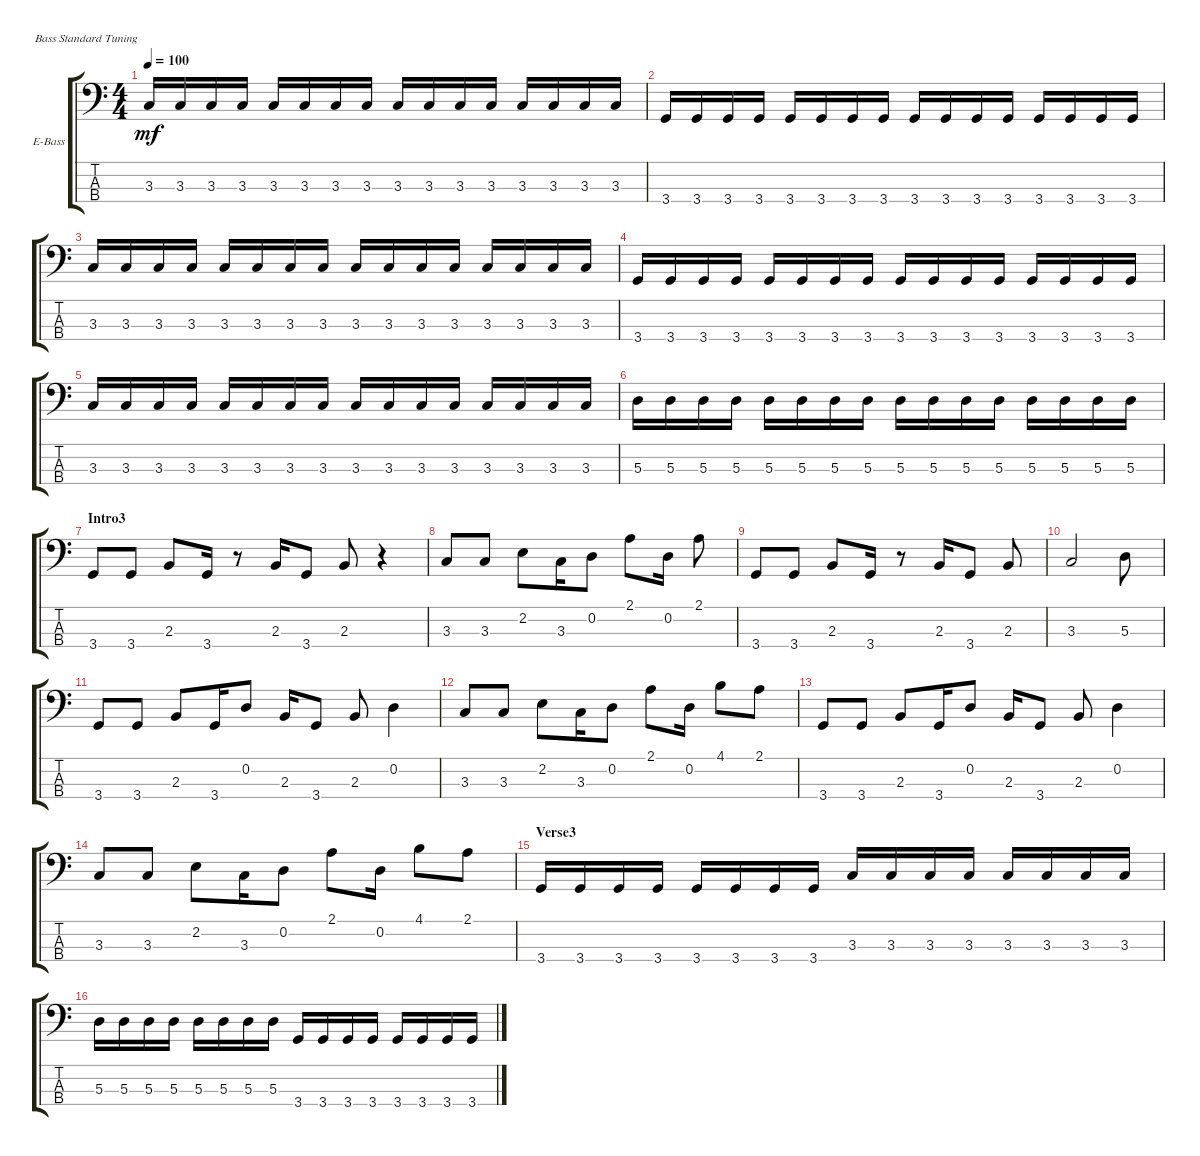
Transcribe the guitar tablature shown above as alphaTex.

\defaultSystemsLayout 4
\bracketExtendMode groupsimilarinstruments
\firstSystemTrackNameOrientation horizontal
\otherSystemsTrackNameOrientation horizontal
\track ("Bass" "E-Bass") {instrument electricbassfinger}
\staff {score tabs}
\tuning (G2 D2 A1 E1)
\ts (4 4)
\tempo 100
\clef f4
\ks c
3.3.16{dy mf} 3.3.16 3.3.16 3.3.16 3.3.16 3.3.16 3.3.16 3.3.16 3.3.16 3.3.16 3.3.16 3.3.16 3.3.16 3.3.16 3.3.16 3.3.16 |
3.4.16 3.4.16 3.4.16 3.4.16 3.4.16 3.4.16 3.4.16 3.4.16 3.4.16 3.4.16 3.4.16 3.4.16 3.4.16 3.4.16 3.4.16 3.4.16 |
3.3.16 3.3.16 3.3.16 3.3.16 3.3.16 3.3.16 3.3.16 3.3.16 3.3.16 3.3.16 3.3.16 3.3.16 3.3.16 3.3.16 3.3.16 3.3.16 |
3.4.16 3.4.16 3.4.16 3.4.16 3.4.16 3.4.16 3.4.16 3.4.16 3.4.16 3.4.16 3.4.16 3.4.16 3.4.16 3.4.16 3.4.16 3.4.16 |
3.3.16 3.3.16 3.3.16 3.3.16 3.3.16 3.3.16 3.3.16 3.3.16 3.3.16 3.3.16 3.3.16 3.3.16 3.3.16 3.3.16 3.3.16 3.3.16 |
5.3.16 5.3.16 5.3.16 5.3.16 5.3.16 5.3.16 5.3.16 5.3.16 5.3.16 5.3.16 5.3.16 5.3.16 5.3.16 5.3.16 5.3.16 5.3.16 |
\section ("" "Intro3")
3.4.8 3.4.8 2.3.8 3.4.16 r.8 2.3.16 3.4.8 2.3.8 r.4 |
3.3.8 3.3.8 2.2.8 3.3.16 0.2.8 2.1.8 0.2.16 2.1.8 |
3.4.8 3.4.8 2.3.8 3.4.16 r.8 2.3.16 3.4.8 2.3.8 |
3.3.2 5.3.8 |
3.4.8 3.4.8 2.3.8 3.4.16 0.2.8 2.3.16 3.4.8 2.3.8 0.2.4 |
3.3.8 3.3.8 2.2.8 3.3.16 0.2.8 2.1.8 0.2.16 4.1.8 2.1.8 |
3.4.8 3.4.8 2.3.8 3.4.16 0.2.8 2.3.16 3.4.8 2.3.8 0.2.4 |
3.3.8 3.3.8 2.2.8 3.3.16 0.2.8 2.1.8 0.2.16 4.1.8 2.1.8 |
\section ("" "Verse3")
3.4.16 3.4.16 3.4.16 3.4.16 3.4.16 3.4.16 3.4.16 3.4.16 3.3.16 3.3.16 3.3.16 3.3.16 3.3.16 3.3.16 3.3.16 3.3.16 |
5.3.16 5.3.16 5.3.16 5.3.16 5.3.16 5.3.16 5.3.16 5.3.16 3.4.16 3.4.16 3.4.16 3.4.16 3.4.16 3.4.16 3.4.16 3.4.16
